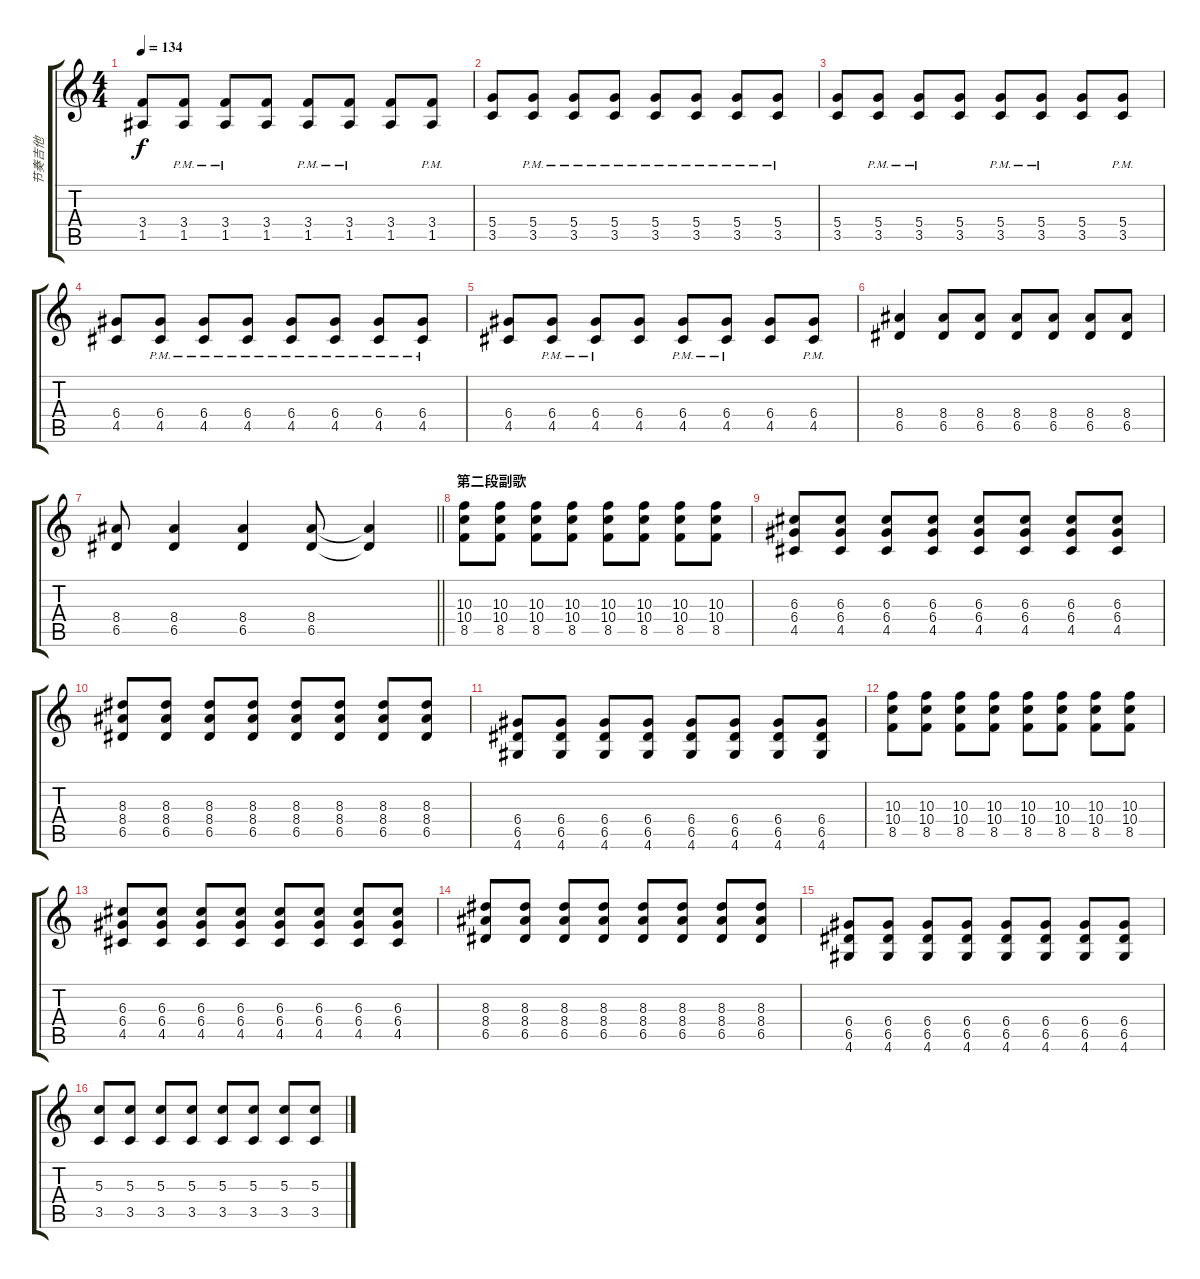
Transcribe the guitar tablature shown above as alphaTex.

\track ("节奏吉他" "节奏吉他") {instrument electricguitarmuted}
\staff {score tabs}
\tuning (E4 B3 G3 D3 A2 E2) {hide}
\ts (4 4)
\tempo 134
\clef g2
\ks c
(3.4 1.5).8{dy f} (3.4{pm} 1.5{pm}).8 (3.4{pm} 1.5{pm}).8 (3.4 1.5).8 (3.4{pm} 1.5{pm}).8 (3.4{pm} 1.5{pm}).8 (3.4 1.5).8 (3.4{pm} 1.5{pm}).8 |
(5.4 3.5).8 (5.4{pm} 3.5{pm}).8 (5.4{pm} 3.5{pm}).8 (5.4{pm} 3.5{pm}).8 (5.4{pm} 3.5{pm}).8 (5.4{pm} 3.5{pm}).8 (5.4{pm} 3.5{pm}).8 (5.4{pm} 3.5{pm}).8 |
(5.4 3.5).8 (5.4{pm} 3.5{pm}).8 (5.4{pm} 3.5{pm}).8 (5.4 3.5).8 (5.4{pm} 3.5{pm}).8 (5.4{pm} 3.5{pm}).8 (5.4 3.5).8 (5.4{pm} 3.5{pm}).8 |
(6.4 4.5).8 (6.4{pm} 4.5{pm}).8 (6.4{pm} 4.5{pm}).8 (6.4{pm} 4.5{pm}).8 (6.4{pm} 4.5{pm}).8 (6.4{pm} 4.5{pm}).8 (6.4{pm} 4.5{pm}).8 (6.4{pm} 4.5{pm}).8 |
(6.4 4.5).8 (6.4{pm} 4.5{pm}).8 (6.4{pm} 4.5{pm}).8 (6.4 4.5).8 (6.4{pm} 4.5{pm}).8 (6.4{pm} 4.5{pm}).8 (6.4 4.5).8 (6.4{pm} 4.5{pm}).8 |
(8.4 6.5).4 (8.4 6.5).8 (8.4 6.5).8 (8.4 6.5).8 (8.4 6.5).8 (8.4 6.5).8 (8.4 6.5).8 |
\barLineRight lightlight
(8.4 6.5).8 (8.4 6.5).4 (8.4 6.5).4 (8.4 6.5).8 (8.4{t} 6.5{t}).4 |
\section ("" "第二段副歌")
(10.3 10.4 8.5).8 (10.3 10.4 8.5).8 (10.3 10.4 8.5).8 (10.3 10.4 8.5).8 (10.3 10.4 8.5).8 (10.3 10.4 8.5).8 (10.3 10.4 8.5).8 (10.3 10.4 8.5).8 |
(6.3 6.4 4.5).8 (6.3 6.4 4.5).8 (6.3 6.4 4.5).8 (6.3 6.4 4.5).8 (6.3 6.4 4.5).8 (6.3 6.4 4.5).8 (6.3 6.4 4.5).8 (6.3 6.4 4.5).8 |
(8.3 8.4 6.5).8 (8.3 8.4 6.5).8 (8.3 8.4 6.5).8 (8.3 8.4 6.5).8 (8.3 8.4 6.5).8 (8.3 8.4 6.5).8 (8.3 8.4 6.5).8 (8.3 8.4 6.5).8 |
(6.4 6.5 4.6).8 (6.4 6.5 4.6).8 (6.4 6.5 4.6).8 (6.4 6.5 4.6).8 (6.4 6.5 4.6).8 (6.4 6.5 4.6).8 (6.4 6.5 4.6).8 (6.4 6.5 4.6).8 |
(10.3 10.4 8.5).8 (10.3 10.4 8.5).8 (10.3 10.4 8.5).8 (10.3 10.4 8.5).8 (10.3 10.4 8.5).8 (10.3 10.4 8.5).8 (10.3 10.4 8.5).8 (10.3 10.4 8.5).8 |
(6.3 6.4 4.5).8 (6.3 6.4 4.5).8 (6.3 6.4 4.5).8 (6.3 6.4 4.5).8 (6.3 6.4 4.5).8 (6.3 6.4 4.5).8 (6.3 6.4 4.5).8 (6.3 6.4 4.5).8 |
(8.3 8.4 6.5).8 (8.3 8.4 6.5).8 (8.3 8.4 6.5).8 (8.3 8.4 6.5).8 (8.3 8.4 6.5).8 (8.3 8.4 6.5).8 (8.3 8.4 6.5).8 (8.3 8.4 6.5).8 |
(6.4 6.5 4.6).8 (6.4 6.5 4.6).8 (6.4 6.5 4.6).8 (6.4 6.5 4.6).8 (6.4 6.5 4.6).8 (6.4 6.5 4.6).8 (6.4 6.5 4.6).8 (6.4 6.5 4.6).8 |
(5.3 3.5).8 (5.3 3.5).8 (5.3 3.5).8 (5.3 3.5).8 (5.3 3.5).8 (5.3 3.5).8 (5.3 3.5).8 (5.3 3.5).8
